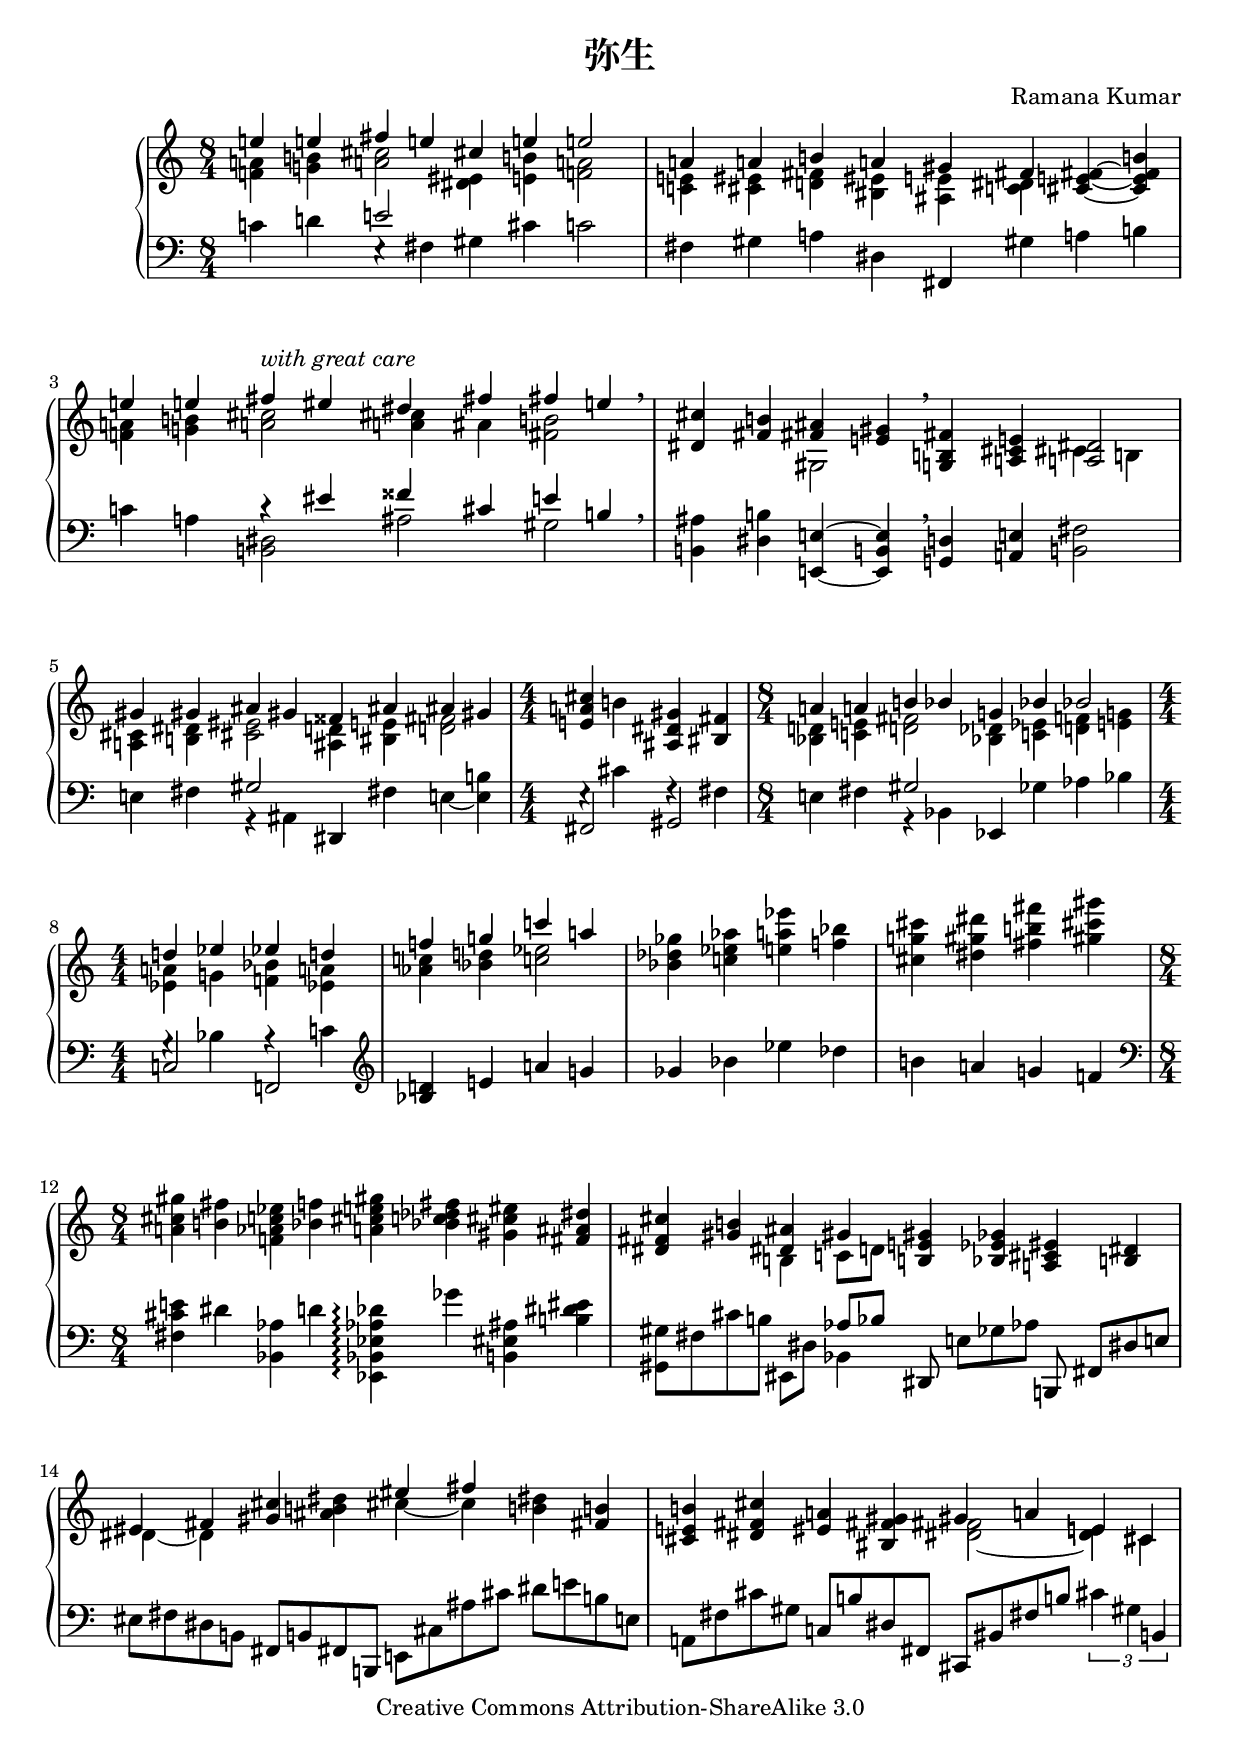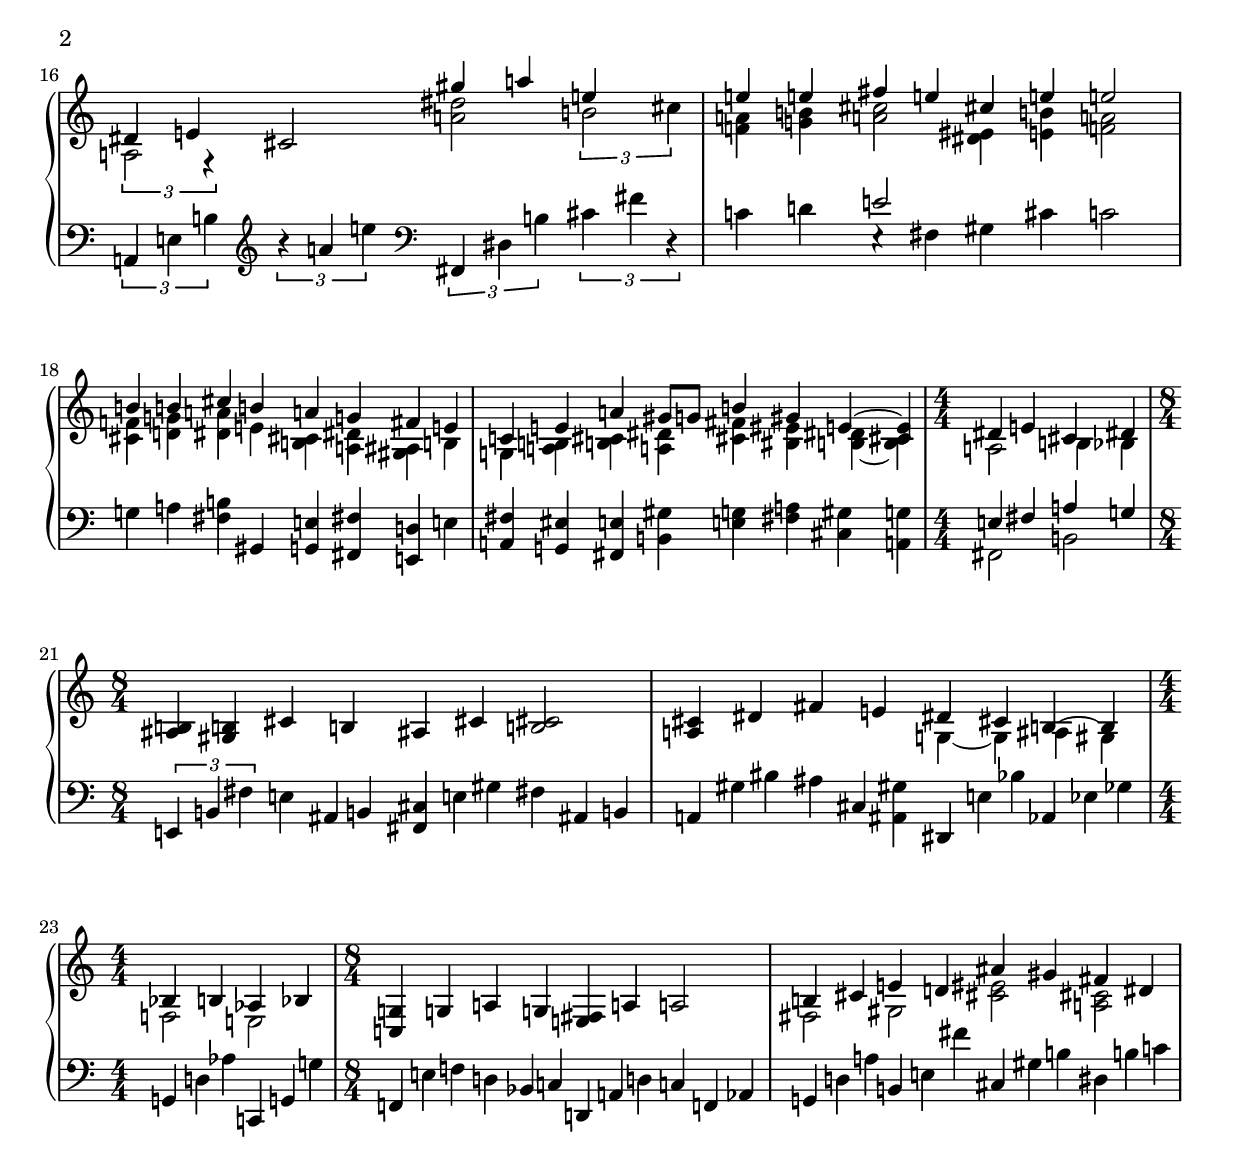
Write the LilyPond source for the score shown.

\version "2.15.39"

\header {
  title = "弥生"
  composer = "Ramana Kumar"
  date = "2012"
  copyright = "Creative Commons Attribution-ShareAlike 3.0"
}

#(ly:set-option 'point-and-click #f)

\score {
  \new PianoStaff <<
    \new Staff {
      \accidentalStyle #'PianoStaff "dodecaphonic"
      \override PianoStaff.TimeSignature #'style = #'numbered
      \clef treble
      \time 8/4
        << {e''4 e'' fis'' e'' cis'' e'' e''2}
        \\ {<f' a'>4 <g' b'> <a' cis''>2 <dis' eis'>4  <e' b'> <f' a'>2} >>
      | << {a'4 a' b' a' gis' fis'}
        \\ {<c' e'>4 <cis' eis'> <d' fis'> <bis eis'> <ais e'> <c' dis'> } >>
        <cis' e' fis'>4 ~ <cis' e' fis' b'>
      | << {e''4 e'' fis'' -\markup{\italic "with great care"} eis''
            dis'' fis'' fis'' e''}
        \\ {<f' a'>4 <g' b'> <a' cis''>2
            <a' cis''>4 ais' <fis' b'>2} >> \breathe
      | <dis' cis''>4 <fis' b'>
        << {<fis' ais'>4 <e' gis'>} \\ gis2 >> \breathe
        <g b fis'>4 <a cis' e'> << <a dis'>2 \\ {cis'4 b} >>
      | << {gis'4 gis' ais' gis' fisis' ais' ais' gis'}
        \\ { <a cis'>4 <b dis'> <cis' eis'>2 <ais d'>4 <bis e'> <d' fis'>2 }>>
      | \time 4/4
        <e' a' cis''>4 b' <ais dis' gis'> <bis fis'>
      | \time 8/4
        << {a'4 a' b' bes' g' bes' bes'2}
        \\ { <bes d'>4 <c' e'> <d' fis'>2
             <bes des'>4 <c' ees'> <d' f'> <e' g'>} >>
      | \time 4/4
        << {d''4 ees'' ees'' d''}
        \\ {<ees' a'>4 g' <f' bes'> <ees' a'>} >>
      | << {f''4 g'' c''' a''}
        \\ {<aes' c''>4 <bes' d''> <c'' ees''>2} >>
      | <bes' des'' ges''>4 <c'' ees'' aes''> <e'' a'' ees'''> <f'' bes''>
      | <cis'' g'' cis'''> <dis'' gis'' dis'''>
        <fis'' b'' fis'''> <gis'' cis''' gis'''>
      | \time 8/4
        <a' cis'' gis''> <b' fis''> <f' aes' c'' ees''> <bes' f''>
        <a' cis'' e'' gis''> <bes' c'' des'' fis''>
        <gis' cis'' eis''> <fis' ais' dis''>
      | <dis' fis' cis''> <gis' b'> << { <dis' ais'>  gis' } \\ { b c'8 d' } >>
        <b e' gis'>4 <bes ees' ges'> <a cis' eis'> <b dis'>
      | << { eis' fis' } \\ { dis' ~ dis' } >> <gis' cis''>
        <ais' b' dis''>
        << { eis'' fis'' } \\ { cis'' ~ cis'' } >>
        <b' dis''> <fis' b'>
      | <cis' e' b'> <dis' fis' cis''> <eis' a'> <bis fis' gis'>
        << { gis' a' e' cis' } \\ { <dis' fis'>2 ~ <dis' e'>4 cis' } >>
      | << { dis'4 e' cis'2 } \\ { \times 2/3 { a2 r4 } } >>
        << { gis'' a'' e'' } \\ { <a' dis''>2 \times 2/3 { b'2 cis''4 } } >>
      | << {e''4 e'' fis'' e'' cis'' e'' e''2}
        \\ {<f' a'>4 <g' b'> <a' cis''>2 <dis' eis'>4  <e' b'> <f' a'>2} >>
      | << { b'4  b' cis'' b' a' g' fis' e' }
        \\ { <cis' f'> <d' g'> <dis' a'> e'
             <b cis'> <a dis'> <gis ais> b } >>
      | << { c' e' a' gis'8 g' b'4 gis' e' ~ <cis' e'> }
        \\ { g <a b> <b cis'> <a dis'>
             <cis' fis'> <bis eis'> <b dis'> ~ <b cis'> } >>
      | \time 4/4
        << { dis'4 e' cis' dis' }
        \\ { a2 b4 bes } >>
      | \time 8/4
        <ais b>4 <gis b> cis' b ais cis' <b cis'>2
      | <a cis'>4 dis' fis' e' 
        << { dis' cis' b ~ b }
        \\ { g4 ~ g ais gis } >>
      | \time 4/4
        << { bes b aes bes }
        \\ { f2 e } >>
      | \time 8/4
        <c g>4 g a g <e fis> a a2
      | << { b4 cis' e' d' ais' gis' fis' dis' }
        \\ { fis2 gis <cis' eis'> <a cis'> } >>
    }
    \new Staff {
      \clef bass
        c'4 d' << e'2 \\ {e4\rest fis} >> gis cis' c'2
      | fis4 gis a dis fis, gis a b
      | c'4 a << {r4 eis' fisis' cis' e' b} \\ {<b, dis>2 ais gis} >> \breathe
      | <b, ais>4 <dis b> <e, e> ~ <e, b, e> \breathe <g, d>4 <a, e> <b, fis>2
      | e4 fis << gis2 \\ {r4 ais,} >> dis, fis e ~ <e b>
      | << {fis,2 gis,} \\ {e4\rest cis' f\rest fis} >>
      | e4 fis << gis2 \\ {r4 bes,} >> ees, ges aes bes
      | << {c2 f,} \\ {g4\rest bes a\rest c'} >>
      | \clef treble <bes d'>4 e' a' g'
      | ges' bes' ees'' des''
      | b' a' g' f'
      | \clef bass <fis cis' e'>4 dis' <bes, aes> d'
         <ees, bes, ees aes des'>\arpeggio ges' <b, eis ais> <b dis' eis'>
        \set beatStructure = #'(2 2 2 2)
      | <gis, gis>8 fis cis' b << { s4 aes8 bes } \\ { eis, dis bes,4 } >>
        dis,8 e [ ges aes ] b,, fis, [ dis e ]
      | eis fis dis b, fis, b, fis, b,, e, cis ais cis' dis' e' b e
      | a, fis cis' gis c b dis fis,
        cis, bis, fis b
        \set tupletSpannerDuration = #(ly:make-moment 2 4)
        \times 2/3 { cis'4 gis b, }
      | \times 2/3 { a, e b \clef treble r a' e'' \clef bass fis, dis b cis' fis' r}
      | c'4 d' << e'2 \\ {e4\rest fis} >> gis cis' c'2
      | g4 a <fis b> gis, <g, e> <fis, fis> <e, d> e
      | <a, fis> <g, eis> <fis, e> <b, gis> <e g> <fis a> <cis gis> <a, g>
      | << {e4 fis a g} \\ {fis,2 b,} >>
      | \times 2/3 { e,4 b, fis } e4*2/3 ais, b,
        <fis, cis> e gis fis ais, b,
      | a, gis bis ais cis <ais, gis> dis, e bes aes, ees ges
      | g, d aes c, g, g
      | f, e f d bes, c d, a, d c f, aes,
      | g, d a b, e fis' cis gis b dis b c'
    }
  >>
}
